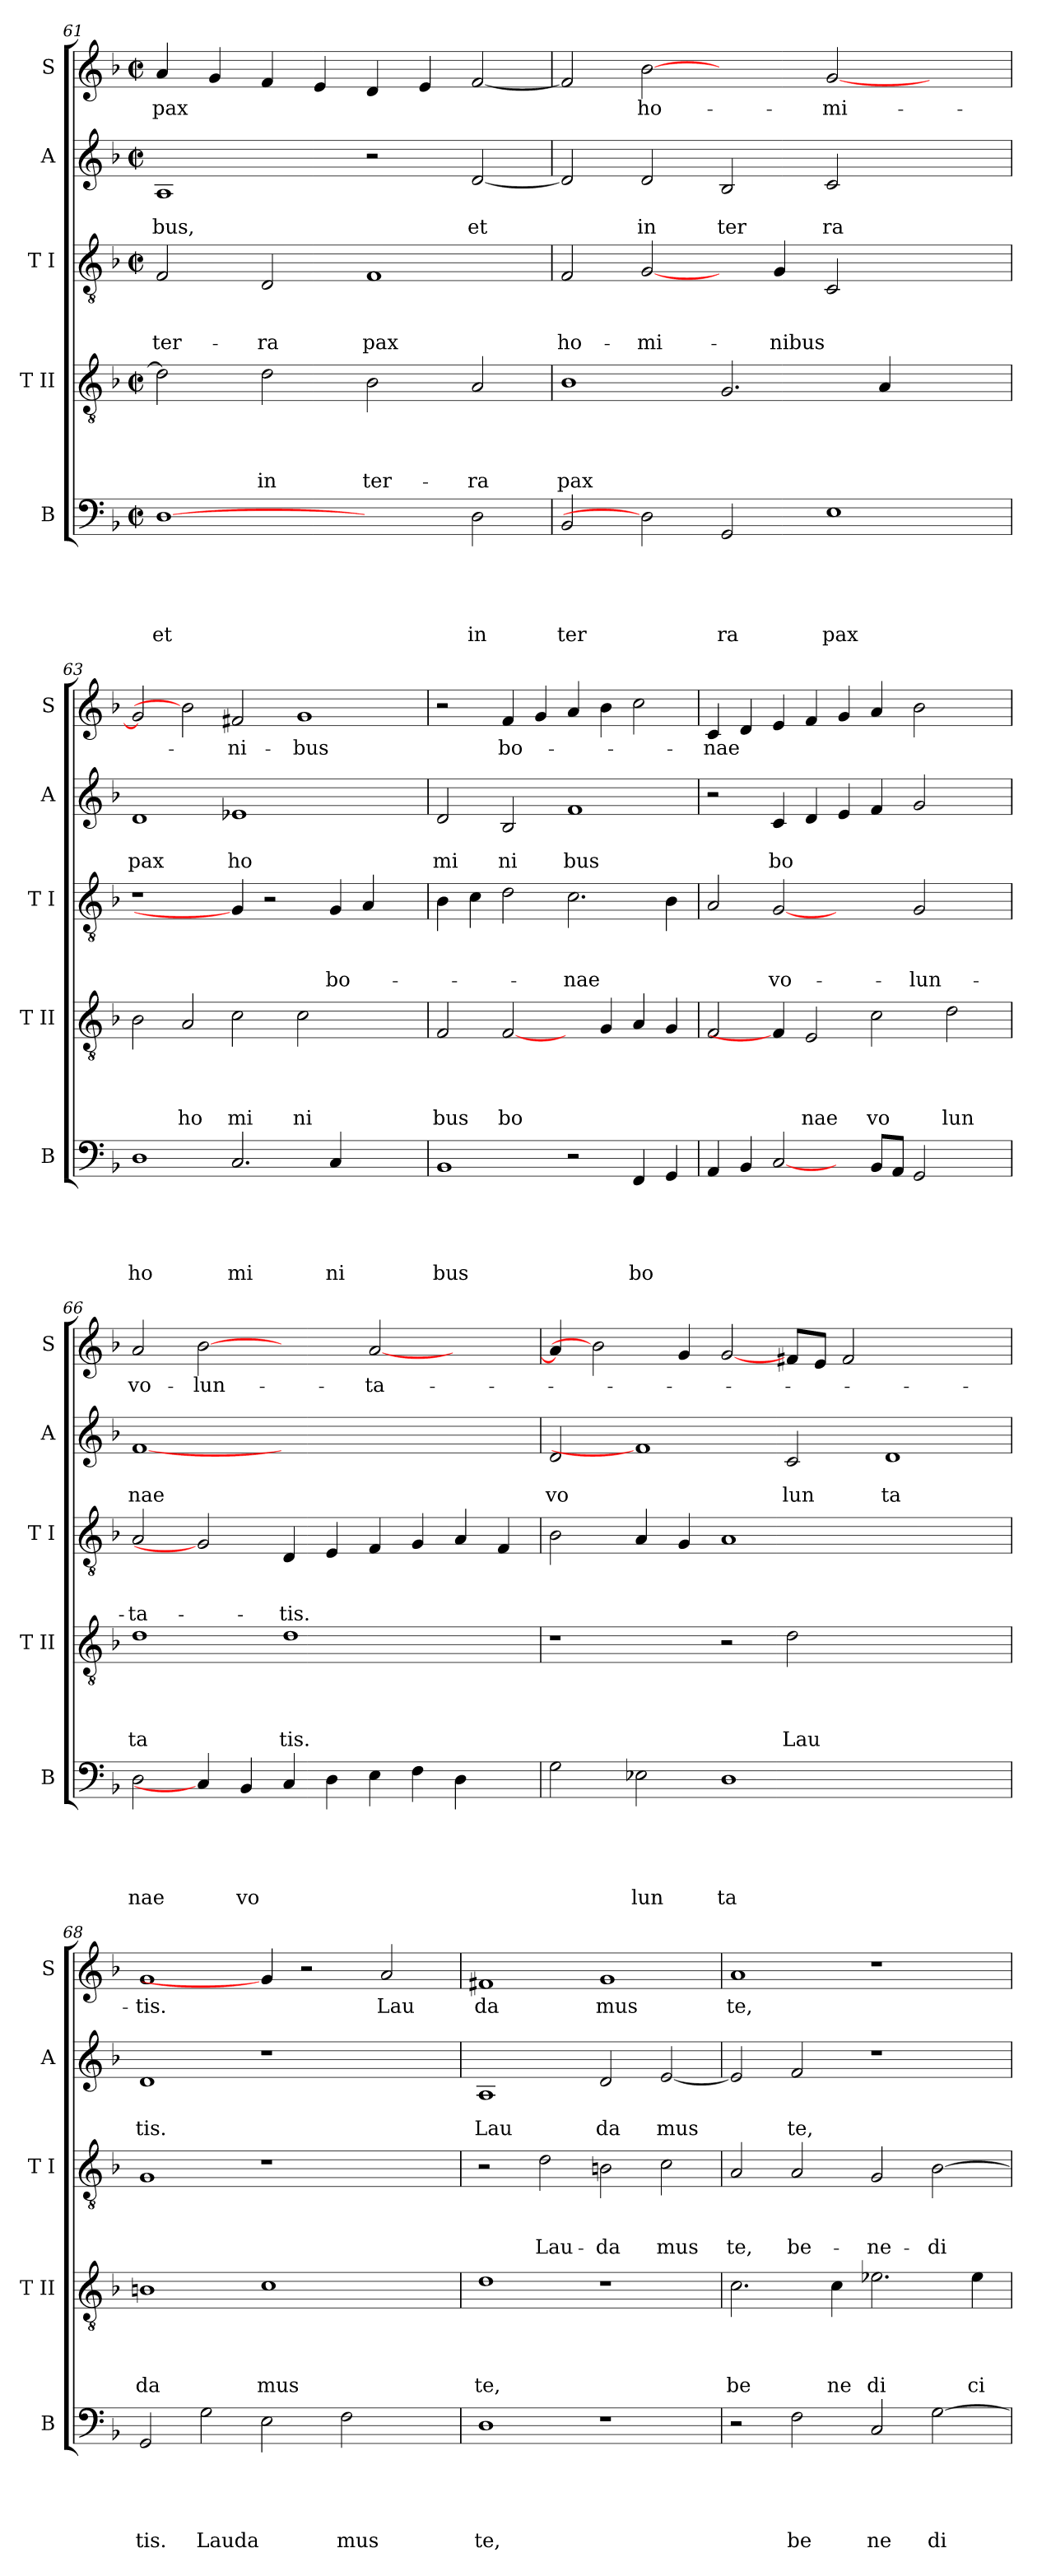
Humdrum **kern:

**kern	**text	**text	**text	**text	**text	**kern	**text	**text	**text	**text	**kern	**text	**text	**text	**kern	**text	**text	**kern	**text
*part5	*part5	*part5	*part5	*part5	*part5	*part4	*part4	*part4	*part4	*part4	*part3	*part3	*part3	*part3	*part2	*part2	*part2	*part1	*part1
*staff5	*staff5	*staff5	*staff5	*staff5	*staff5	*staff4	*staff4	*staff4	*staff4	*staff4	*staff3	*staff3	*staff3	*staff3	*staff2	*staff2	*staff2	*staff1	*staff1
*I"B	*	*	*	*	*	*I"T II	*	*	*	*	*I"T I	*	*	*	*I"A	*	*	*I"S	*
*I'B	*	*	*	*	*	*I'T II	*	*	*	*	*I'T I	*	*	*	*I'A	*	*	*I'S	*
*clefF4	*	*	*	*	*	*clefGv2	*	*	*	*	*clefGv2	*	*	*	*clefG2	*	*	*clefG2	*
*k[b-]	*	*	*	*	*	*k[b-]	*	*	*	*	*k[b-]	*	*	*	*k[b-]	*	*	*k[b-]	*
*F:	*	*	*	*	*	*F:	*	*	*	*	*F:	*	*	*	*F:	*	*	*F:	*
*M2/2	*	*	*	*	*	*M2/2	*	*	*	*	*M2/2	*	*	*	*M2/2	*	*	*M2/2	*
*met(c|)	*	*	*	*	*	*met(c|)	*	*	*	*	*met(c|)	*	*	*	*met(c|)	*	*	*met(c|)	*
=61	=61	=61	=61	=61	=61	=61	=61	=61	=61	=61	=61	=61	=61	=61	=61	=61	=61	=61	=61
!	!	!	!	!	!LO:LY:b	!	!	!	!	!	!	!	!	!LO:LY:b	!	!	!LO:LY:b	!	!LO:LY:b
[1D	.	.	.	.	et	2d\]	.	.	.	.	2F/	.	.	ter-	1A	.	bus,	4a/	pax
.	.	.	.	.	.	.	.	.	.	.	.	.	.	.	.	.	.	4g/	.
!	!	!	!	!	!	!	!	!	!	!LO:LY:b	!	!	!	!LO:LY:b	!	!	!	!	!
.	.	.	.	.	.	2d\	.	.	.	in	2D/	.	.	-ra	.	.	.	4f/	.
.	.	.	.	.	.	.	.	.	.	.	.	.	.	.	.	.	.	4e/	.
!	!	!	!	!	!	!	!	!	!	!LO:LY:b	!	!	!	!LO:LY:b	!	!	!	!	!
2ryy	.	.	.	.	.	2B-\	.	.	.	ter-	1F	.	.	pax	2r	.	.	4d/	.
.	.	.	.	.	.	.	.	.	.	.	.	.	.	.	.	.	.	4e/	.
!	!	!	!	!	!LO:LY:b	!	!	!	!	!LO:LY:b	!	!	!	!	!	!	!LO:LY:b	!	!
2D\	.	.	.	.	in	2A/	.	.	.	-ra	.	.	.	.	[<2d/	.	et	[<2f/	.
!!LO:LB:g=z
=62	=62	=62	=62	=62	=62	=62	=62	=62	=62	=62	=62	=62	=62	=62	=62	=62	=62	=62	=62
!	!	!	!	!	!LO:LY:b	!	!	!	!	!LO:LY:b	!	!	!	!LO:LY:b	!	!	!	!	!
2BB-/	.	.	.	.	ter	1B-	.	.	.	pax	2F/	.	.	ho-	2d/]	.	.	2f/]	.
!	!	!	!	!	!	!	!	!	!	!	!	!	!	!LO:LY:b	!	!	!LO:LY:b	!	!LO:LY:b
2D]	.	.	.	.	.	.	.	.	.	.	[2G/	.	.	-mi-	2d/	.	in	[2b-	ho-
!	!	!	!	!	!LO:LY:b	!	!	!	!	!	!	!	!	!	!	!	!LO:LY:b	!	!
2GG/	.	.	.	.	ra	2.G/	.	.	.	.	4ryy	.	.	.	2B-/	.	ter	2ryy	.
!	!	!	!	!	!	!	!	!	!	!	!	!	!	!LO:LY:b	!	!	!	!	!
.	.	.	.	.	.	.	.	.	.	.	4G/	.	.	-nibus	.	.	.	.	.
!	!	!	!	!	!LO:LY:b	!	!	!	!	!	!	!	!	!	!	!	!LO:LY:b	!	!LO:LY:b
1E	.	.	.	.	pax	.	.	.	.	.	2C/	.	.	.	2c/	.	ra	[<2g/	-mi-
.	.	.	.	.	.	4A/	.	.	.	.	.	.	.	.	.	.	.	.	.
.	.	.	.	.	.	2ryy	.	.	.	.	2ryy	.	.	.	2ryy	.	.	2ryy	.
=63	=63	=63	=63	=63	=63	=63	=63	=63	=63	=63	=63	=63	=63	=63	=63	=63	=63	=63	=63
!	!	!	!	!	!LO:LY:b	!	!	!	!	!	!	!	!	!	!	!	!LO:LY:b	!	!
1D	.	.	.	.	ho	2B-\	.	.	.	.	1r	.	.	.	1d	.	pax	2g/]	.
!	!	!	!	!	!	!	!	!	!	!LO:LY:b	!	!	!	!	!	!	!	!	!
.	.	.	.	.	.	2A/	.	.	.	ho	.	.	.	.	.	.	.	2b-]	.
!	!	!	!	!	!LO:LY:b	!	!	!	!	!LO:LY:b	!	!	!	!	!	!	!LO:LY:b	!	!LO:LY:b
2.C/	.	.	.	.	mi	2c\	.	.	.	mi	4G/]	.	.	.	1e-X	.	ho	2f#/	-ni-
.	.	.	.	.	.	.	.	.	.	.	2r	.	.	.	.	.	.	.	.
!	!	!	!	!	!	!	!	!	!	!LO:LY:b	!	!	!	!	!	!	!	!	!LO:LY:b
.	.	.	.	.	.	2c\	.	.	.	ni	.	.	.	.	.	.	.	1g	-bus
!	!	!	!	!	!LO:LY:b	!	!	!	!	!	!	!	!	!LO:LY:b	!	!	!	!	!
4C/	.	.	.	.	ni	.	.	.	.	.	4G/	.	.	bo-	.	.	.	.	.
2ryy	.	.	.	.	.	2ryy	.	.	.	.	4A/	.	.	.	2ryy	.	.	.	.
.	.	.	.	.	.	.	.	.	.	.	4ryy	.	.	.	.	.	.	.	.
=64	=64	=64	=64	=64	=64	=64	=64	=64	=64	=64	=64	=64	=64	=64	=64	=64	=64	=64	=64
!	!	!	!	!	!LO:LY:b	!	!	!	!	!LO:LY:b	!	!	!	!	!	!	!LO:LY:b	!	!
1BB-	.	.	.	.	bus	2F/	.	.	.	bus	4B-\	.	.	.	2d/	.	mi	2r	.
.	.	.	.	.	.	.	.	.	.	.	4c\	.	.	.	.	.	.	.	.
!	!	!	!	!	!	!	!	!	!	!LO:LY:b	!	!	!	!	!	!	!LO:LY:b	!	!LO:LY:b
.	.	.	.	.	.	[2F/	.	.	.	bo	2d\	.	.	.	2B-/	.	ni	4f/	bo-
.	.	.	.	.	.	.	.	.	.	.	.	.	.	.	.	.	.	4g/	.
!	!	!	!	!	!	!	!	!	!	!	!	!	!	!LO:LY:b	!	!	!LO:LY:b	!	!
2r	.	.	.	.	.	4ryy	.	.	.	.	2.c\	.	.	-nae	1f	.	bus	4a/	.
.	.	.	.	.	.	4G/	.	.	.	.	.	.	.	.	.	.	.	4b-\	.
!	!	!	!	!	!LO:LY:b	!	!	!	!	!	!	!	!	!	!	!	!	!	!
4FF/	.	.	.	.	bo	4A/	.	.	.	.	.	.	.	.	.	.	.	2cc\	.
4GG/	.	.	.	.	.	4G/	.	.	.	.	4B-\	.	.	.	.	.	.	.	.
=65	=65	=65	=65	=65	=65	=65	=65	=65	=65	=65	=65	=65	=65	=65	=65	=65	=65	=65	=65
!	!	!	!	!	!	!	!	!	!	!	!	!	!	!	!	!	!	!	!LO:LY:b
4AA/	.	.	.	.	.	2F/	.	.	.	.	2A/	.	.	.	2r	.	.	4c/	-nae
4BB-/	.	.	.	.	.	.	.	.	.	.	.	.	.	.	.	.	.	4d/	.
!	!	!	!	!	!	!	!	!	!	!	!	!	!	!LO:LY:b	!	!	!LO:LY:b	!	!
[2C/	.	.	.	.	.	4F/]	.	.	.	.	[2G	.	.	vo-	4c/	.	bo	4e/	.
!	!	!	!	!	!	!	!	!	!	!LO:LY:b	!	!	!	!	!	!	!	!	!
.	.	.	.	.	.	2E/	.	.	.	nae	.	.	.	.	4d/	.	.	4f/	.
4ryy	.	.	.	.	.	.	.	.	.	.	2ryy	.	.	.	4e/	.	.	4g/	.
!	!	!	!	!	!	!	!	!	!	!LO:LY:b	!	!	!	!	!	!	!	!	!
8BB-/L	.	.	.	.	.	2c\	.	.	.	vo	.	.	.	.	4f/	.	.	4a/	.
8AA/J	.	.	.	.	.	.	.	.	.	.	.	.	.	.	.	.	.	.	.
!	!	!	!	!	!	!	!	!	!	!	!	!	!	!LO:LY:b	!	!	!	!	!
2GG/	.	.	.	.	.	.	.	.	.	.	2G/	.	.	-lun-	2g/	.	.	2b-\	.
!	!	!	!	!	!	!	!	!	!	!LO:LY:b	!	!	!	!	!	!	!	!	!
.	.	.	.	.	.	2d\	.	.	.	lun	.	.	.	.	.	.	.	.	.
4ryy	.	.	.	.	.	.	.	.	.	.	4ryy	.	.	.	4ryy	.	.	4ryy	.
=66	=66	=66	=66	=66	=66	=66	=66	=66	=66	=66	=66	=66	=66	=66	=66	=66	=66	=66	=66
!	!	!	!	!	!LO:LY:b	!	!	!	!	!LO:LY:b	!	!	!	!LO:LY:b	!	!	!LO:LY:b	!	!LO:LY:b
2D\	.	.	.	.	nae	1d	.	.	.	ta	2A/	.	.	-ta-	[1f	.	nae	2a/	vo-
!	!	!	!	!	!	!	!	!	!	!	!	!	!	!	!	!	!	!	!LO:LY:b
4C/]	.	.	.	.	.	.	.	.	.	.	2G]	.	.	.	.	.	.	[2b-	-lun-
!	!	!	!	!	!LO:LY:b	!	!	!	!	!	!	!	!	!	!	!	!	!	!
4BB-/	.	.	.	.	vo	.	.	.	.	.	.	.	.	.	.	.	.	.	.
!	!	!	!	!	!	!	!	!	!	!LO:LY:b	!	!	!	!LO:LY:b	!	!	!	!	!
4C/	.	.	.	.	.	1d	.	.	.	tis.	4D/	.	.	-tis.	1.ryy	.	.	2ryy	.
4D\	.	.	.	.	.	.	.	.	.	.	4E/	.	.	.	.	.	.	.	.
!	!	!	!	!	!	!	!	!	!	!	!	!	!	!	!	!	!	!	!LO:LY:b
4E\	.	.	.	.	.	.	.	.	.	.	4F/	.	.	.	.	.	.	[>2a/	-ta-
4F\	.	.	.	.	.	.	.	.	.	.	4G/	.	.	.	.	.	.	.	.
4D\	.	.	.	.	.	2ryy	.	.	.	.	4A/	.	.	.	.	.	.	2ryy	.
4ryy	.	.	.	.	.	.	.	.	.	.	4F/	.	.	.	.	.	.	.	.
!!LO:PB:g=z
=67	=67	=67	=67	=67	=67	=67	=67	=67	=67	=67	=67	=67	=67	=67	=67	=67	=67	=67	=67
!	!	!	!	!	!	!	!	!	!	!	!	!	!	!	!	!	!LO:LY:b	!	!
2G\	.	.	.	.	.	1r	.	.	.	.	2B-\	.	.	.	2d/	.	vo	4a/]	.
.	.	.	.	.	.	.	.	.	.	.	.	.	.	.	.	.	.	2b-]	.
!	!	!	!	!	!LO:LY:b	!	!	!	!	!	!	!	!	!	!	!	!	!	!
2E-X\	.	.	.	.	lun	.	.	.	.	.	4A/	.	.	.	1f]	.	.	.	.
.	.	.	.	.	.	.	.	.	.	.	4G/	.	.	.	.	.	.	4g/	.
!	!	!	!	!	!LO:LY:b	!	!	!	!	!	!	!	!	!	!	!	!	!	!
1D	.	.	.	.	ta	2r	.	.	.	.	1A	.	.	.	.	.	.	[2g/	.
!	!	!	!	!	!	!	!	!	!	!LO:LY:b	!	!	!	!	!	!	!LO:LY:b	!	!
.	.	.	.	.	.	2d\	.	.	.	Lau	.	.	.	.	2c/	.	lun	8f#/L	.
.	.	.	.	.	.	.	.	.	.	.	.	.	.	.	.	.	.	8e/J	.
.	.	.	.	.	.	.	.	.	.	.	.	.	.	.	.	.	.	2f#/	.
!	!	!	!	!	!	!	!	!	!	!	!	!	!	!	!	!	!LO:LY:b	!	!
1ryy	.	.	.	.	.	1ryy	.	.	.	.	1ryy	.	.	.	1d	.	ta	.	.
.	.	.	.	.	.	.	.	.	.	.	.	.	.	.	.	.	.	2.ryy	.
=68	=68	=68	=68	=68	=68	=68	=68	=68	=68	=68	=68	=68	=68	=68	=68	=68	=68	=68	=68
!	!	!	!	!	!LO:LY:b	!	!	!	!	!LO:LY:b	!	!	!	!	!	!	!LO:LY:b	!	!LO:LY:b
2GG/	.	.	.	.	tis.	1Bn	.	.	.	da	1G	.	.	.	1d	.	tis.	1g	-tis.
!	!	!	!	!	!LO:LY:b	!	!	!	!	!	!	!	!	!	!	!	!	!	!
2G\	.	.	.	.	Lauda	.	.	.	.	.	.	.	.	.	.	.	.	.	.
!	!	!	!	!	!	!	!	!	!	!LO:LY:b	!	!	!	!	!	!	!	!	!
2E\	.	.	.	.	.	1c	.	.	.	mus	1r	.	.	.	1r	.	.	4g/]	.
.	.	.	.	.	.	.	.	.	.	.	.	.	.	.	.	.	.	2r	.
!	!	!	!	!	!LO:LY:b	!	!	!	!	!	!	!	!	!	!	!	!	!	!
2F\	.	.	.	.	mus	.	.	.	.	.	.	.	.	.	.	.	.	.	.
!	!	!	!	!	!	!	!	!	!	!	!	!	!	!	!	!	!	!	!LO:LY:b
.	.	.	.	.	.	.	.	.	.	.	.	.	.	.	.	.	.	2a/	Lau
4ryy	.	.	.	.	.	4ryy	.	.	.	.	4ryy	.	.	.	4ryy	.	.	.	.
=69	=69	=69	=69	=69	=69	=69	=69	=69	=69	=69	=69	=69	=69	=69	=69	=69	=69	=69	=69
!	!	!	!	!	!LO:LY:b	!	!	!	!	!LO:LY:b	!	!	!	!	!	!	!LO:LY:b	!	!LO:LY:b
1D	.	.	.	.	te,	1d	.	.	.	te,	2r	.	.	.	1A	.	Lau	1f#X	da
!	!	!	!	!	!	!	!	!	!	!	!	!	!	!LO:LY:b	!	!	!	!	!
.	.	.	.	.	.	.	.	.	.	.	2d\	.	.	Lau-	.	.	.	.	.
!	!	!	!	!	!	!	!	!	!	!	!	!	!	!LO:LY:b	!	!	!LO:LY:b	!	!LO:LY:b
1r	.	.	.	.	.	1r	.	.	.	.	2Bn\	.	.	-da	2d/	.	da	1g	mus
!	!	!	!	!	!	!	!	!	!	!	!	!	!	!LO:LY:b	!	!	!LO:LY:b	!	!
.	.	.	.	.	.	.	.	.	.	.	2c\	.	.	mus	[<2e/	.	mus	.	.
=70	=70	=70	=70	=70	=70	=70	=70	=70	=70	=70	=70	=70	=70	=70	=70	=70	=70	=70	=70
!	!	!	!	!	!	!	!	!	!	!LO:LY:b	!	!	!	!LO:LY:b	!	!	!	!	!LO:LY:b
2r	.	.	.	.	.	2.c\	.	.	.	be	2A/	.	.	te,	2e/]	.	.	1a	te,
!	!	!	!	!	!LO:LY:b	!	!	!	!	!	!	!	!	!LO:LY:b	!	!	!LO:LY:b	!	!
2F\	.	.	.	.	be	.	.	.	.	.	2A/	.	.	be-	2f/	.	te,	.	.
!	!	!	!	!	!	!	!	!	!	!LO:LY:b	!	!	!	!	!	!	!	!	!
.	.	.	.	.	.	4c\	.	.	.	ne	.	.	.	.	.	.	.	.	.
!	!	!	!	!	!LO:LY:b	!	!	!	!	!LO:LY:b	!	!	!	!LO:LY:b	!	!	!	!	!
2C/	.	.	.	.	ne	2.e-X\	.	.	.	di	2G/	.	.	-ne-	1r	.	.	1r	.
!	!	!	!	!	!LO:LY:b	!	!	!	!	!	!	!	!	!LO:LY:b	!	!	!	!	!
[>2G\	.	.	.	.	di	.	.	.	.	.	[>2B-\	.	.	-di-	.	.	.	.	.
!	!	!	!	!	!	!	!	!	!	!LO:LY:b	!	!	!	!	!	!	!	!	!
.	.	.	.	.	.	4e-\	.	.	.	ci	.	.	.	.	.	.	.	.	.
=	=	=	=	=	=	=	=	=	=	=	=	=	=	=	=	=	=	=	=
*-	*-	*-	*-	*-	*-	*-	*-	*-	*-	*-	*-	*-	*-	*-	*-	*-	*-	*-	*-
